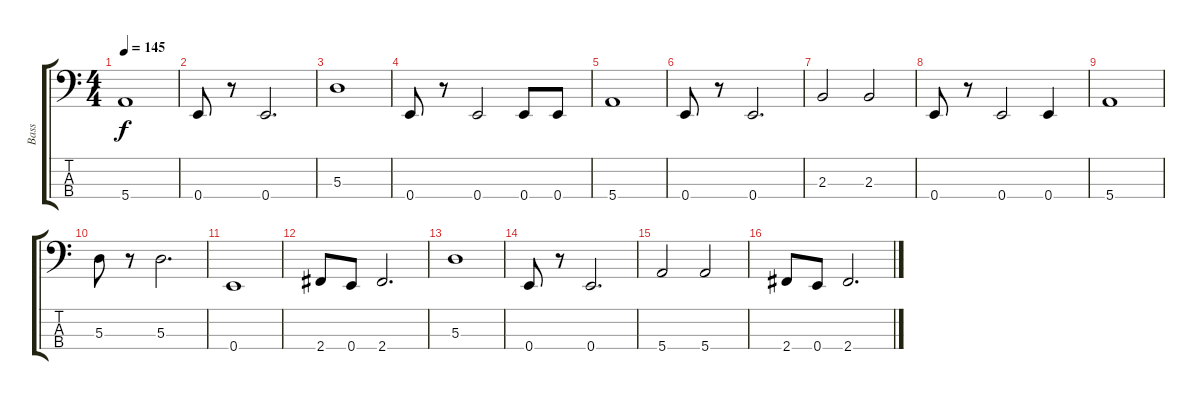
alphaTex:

\track ("Bass" "Bass") {instrument electricbassfinger}
\staff {score tabs}
\tuning (G2 D2 A1 E1) {hide}
\ts (4 4)
\tempo 145
\clef f4
\ks c
5.4.1{dy f} |
0.4.8 r.8 0.4.2{d} |
5.3.1 |
0.4.8 r.8 0.4.2 0.4.8 0.4.8 |
5.4.1 |
0.4.8 r.8 0.4.2{d} |
2.3.2 2.3.2 |
0.4.8 r.8 0.4.2 0.4.4 |
5.4.1 |
5.3.8 r.8 5.3.2{d} |
0.4.1 |
2.4.8 0.4.8 2.4.2{d} |
5.3.1 |
0.4.8 r.8 0.4.2{d} |
5.4.2 5.4.2 |
2.4.8 0.4.8 2.4.2{d}
